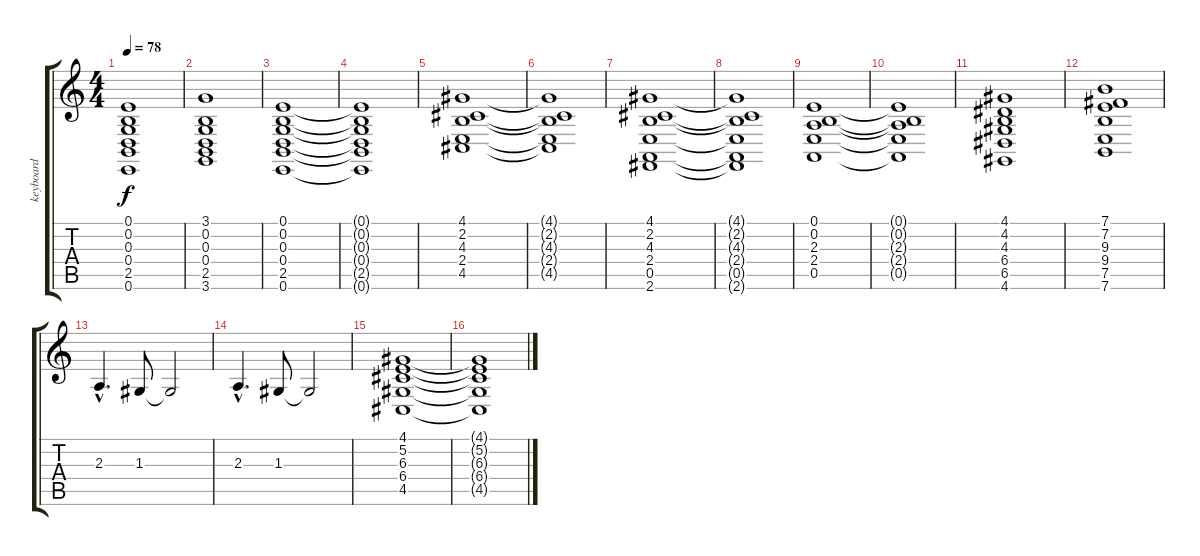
\track ("keyboard" "keyboard") {instrument stringensemble1}
\staff {score tabs}
\tuning (E4 B3 G3 D3 A2 E2) {hide}
\ts (4 4)
\tempo 78
\clef g2
\ks c
(0.1 0.2 0.3 0.4 2.5 0.6).1{dy f} |
(3.1 0.2 0.3 0.4 2.5 3.6).1 |
(0.1 0.2 0.3 0.4 2.5 0.6).1 |
(0.1{t} 0.2{t} 0.3{t} 0.4{t} 2.5{t} 0.6{t}).1 |
(4.1 2.2 4.3 2.4 4.5).1 |
(4.1{t} 2.2{t} 4.3{t} 2.4{t} 4.5{t}).1 |
(4.1 2.2 4.3 2.4 0.5 2.6).1 |
(4.1{t} 2.2{t} 4.3{t} 2.4{t} 0.5{t} 2.6{t}).1 |
(0.1 0.2 2.3 2.4 0.5).1 |
(0.1{t} 0.2{t} 2.3{t} 2.4{t} 0.5{t}).1 |
(4.1 4.2 4.3 6.4 6.5 4.6).1 |
(7.1 7.2 9.3 9.4 7.5 7.6).1 |
2.3{hac}.4{d} 1.3.8 1.3{t}.2 |
2.3{hac}.4{d} 1.3.8 1.3{t}.2 |
(4.1 5.2 6.3 6.4 4.5).1 |
(4.1{t} 5.2{t} 6.3{t} 6.4{t} 4.5{t}).1
